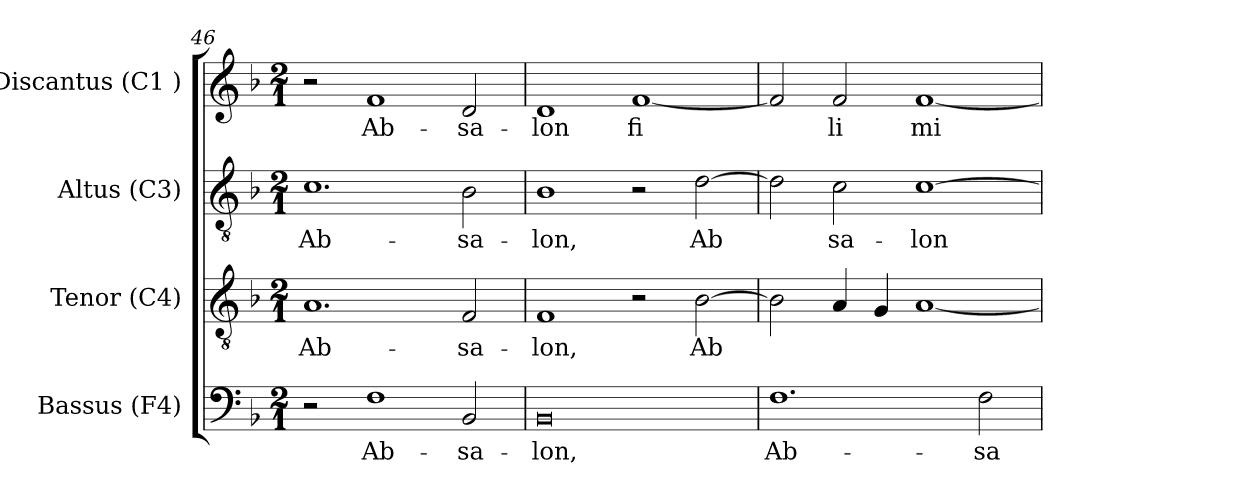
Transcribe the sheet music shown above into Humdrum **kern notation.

**kern	**text	**kern	**text	**kern	**text	**kern	**text
*part4	*part4	*part3	*part3	*part2	*part2	*part1	*part1
*staff4	*staff4	*staff3	*staff3	*staff2	*staff2	*staff1	*staff1
*I"Bassus (F4)	*	*I"Tenor (C4)	*	*I"Altus (C3)	*	*I"Discantus (C1 )	*
*I'B.	*	*I'T.	*	*I'A.	*	*I'D.	*
!!LO:LB:g=z
*clefF4	*	*clefGv2	*	*clefGv2	*	*clefG2	*
*k[b-]	*	*k[b-]	*	*k[b-]	*	*k[b-]	*
*F:	*	*F:	*	*F:	*	*F:	*
*M2/1	*	*M2/1	*	*M2/1	*	*M2/1	*
=46	=46	=46	=46	=46	=46	=46	=46
!	!	!	!LO:LY:b:cj	!	!LO:LY:b:cj	!	!
2r	.	1.A	Ab-	1.c	Ab-	2r	.
!	!LO:LY:b	!	!	!	!	!	!LO:LY:b:cj
1F	Ab-	.	.	.	.	1f	Ab-
!	!LO:LY:b	!	!LO:LY:b:cj	!	!LO:LY:b:cj	!	!LO:LY:b:cj
2BB-/	-sa-	2F/	-sa-	2B-\	-sa-	2d/	-sa-
=47	=47	=47	=47	=47	=47	=47	=47
!	!LO:LY:b	!	!LO:LY:b:cj	!	!LO:LY:b:cj	!	!LO:LY:b:cj
0BB-	-lon,	1F	-lon,	1B-	-lon,	1d	-lon
!	!	!	!	!	!	!	!LO:LY:b:cj
.	.	2r	.	2r	.	[<1f	fi-
!	!	!	!LO:LY:b:cj	!	!LO:LY:b:cj	!	!
.	.	[>2B-\	Ab-	[>2d\	Ab-	.	.
=48	=48	=48	=48	=48	=48	=48	=48
!	!LO:LY:b	!	!LO:LY:b:cj	!	!LO:LY:b:cj	!	!LO:LY:b:cj
1.F	Ab-	2B-\]	--	2d\]	--	2f/]	--
!	!	!	!LO:LY:b:cj	!	!LO:LY:b:cj	!	!LO:LY:b:cj
.	.	4A/	--	2c\	-sa-	2f/	-li
!	!	!	!LO:LY:b:cj	!	!	!	!
.	.	4G/	--	.	.	.	.
!	!	!	!LO:LY:b:cj	!	!LO:LY:b:cj	!	!LO:LY:b:cj
.	.	[<1A	--	[>1c	-lon	[<1f	mi
!	!LO:LY:b	!	!	!	!	!	!
2F\	-sa-	.	.	.	.	.	.
=	=	=	=	=	=	=	=
*-	*-	*-	*-	*-	*-	*-	*-
